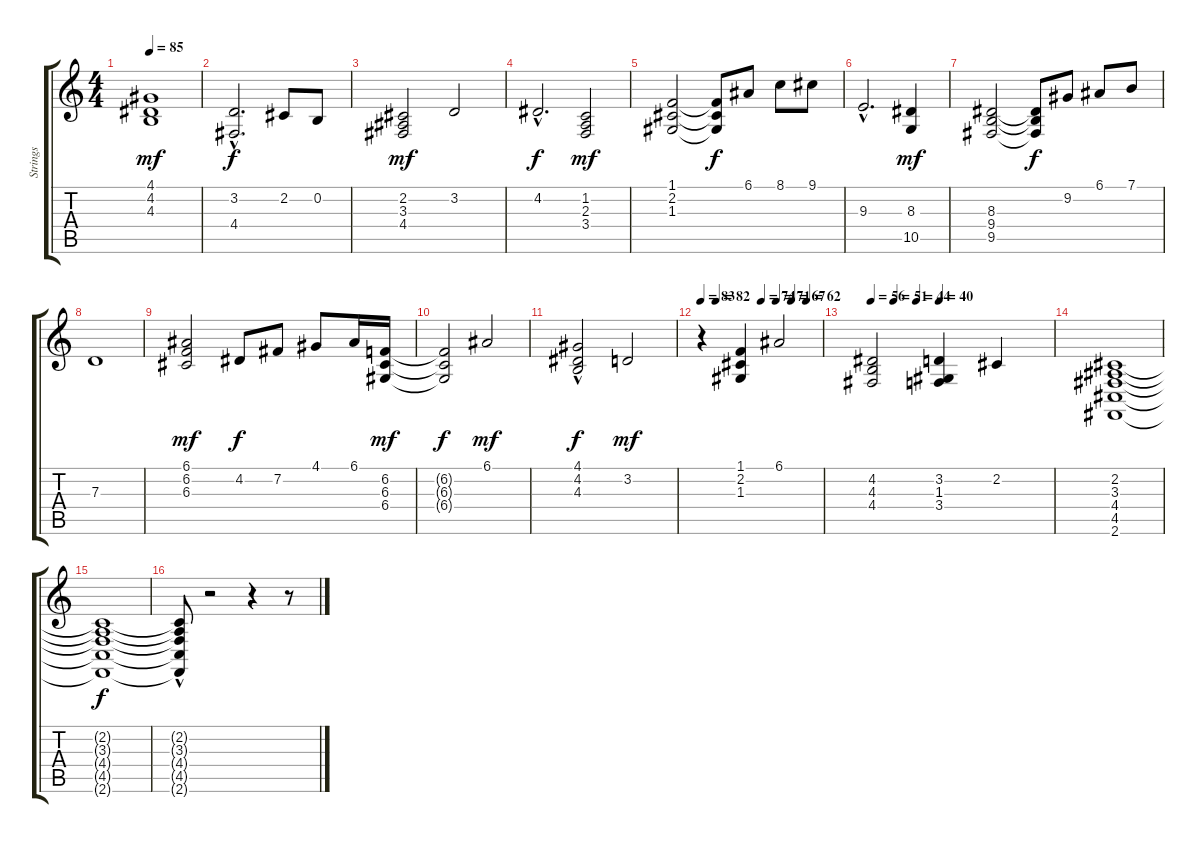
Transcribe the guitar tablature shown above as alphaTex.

\track ("Strings" "Strings") {instrument stringensemble1}
\staff {score tabs}
\tuning (E4 B3 G3 D3 A2 E2) {hide}
\ts (4 4)
\tempo 85
\clef g2
\ks c
(4.1 4.2 4.3).1{dy mf} |
(3.2{hac} 4.4).2{d dy f} 2.2.8{volume 12} 0.2.8{volume 13} |
(2.2 3.3 4.4).2{dy mf volume 13} 3.2.2{volume 10} |
4.2{hac}.2{d dy f} (1.2 2.3 3.4).2{dy mf volume 10} |
(1.1 2.2 1.3).2{volume 10} (1.1{t} 2.2{t} 1.3{t}).8{dy f} 6.1.8{volume 11} 8.1.8{volume 12} 9.1.8{volume 13} |
9.3{hac}.2{d volume 11} (8.3 10.5).4{dy mf volume 9} |
(8.3 9.4 9.5).2 (8.3{t} 9.4{t} 9.5{t}).8{dy f} 9.2.8{volume 11} 6.1.8{volume 12} 7.1.8{volume 12} |
7.3.1{volume 12} |
(6.1 6.2 6.3).2{dy mf volume 8} 4.2.8{dy f volume 11} 7.2.8{volume 11} 4.1.8{volume 12} 6.1.16{volume 12} (6.2 6.3 6.4).16{dy mf volume 11} |
(6.2{t} 6.3{t} 6.4{t}).2{dy f} 6.1.2{dy mf volume 10} |
(4.1{hac} 4.2 4.3{hac}).2{dy f} 3.2.2{dy mf volume 9} |
\tempo 83
\tempo (82 0.125)
\tempo (74 0.5)
\tempo (71 0.625)
\tempo (67 0.75)
\tempo (62 0.875)
r.4 (1.1 2.2 1.3).4{volume 5} 6.1.2{volume 11} |
\tempo 56
\tempo (51 0.125)
\tempo (44 0.25)
\tempo (40 0.375)
(4.2 4.3 4.4).2{volume 10} (3.2 1.3 3.4).4{volume 10} 2.2.4{volume 10} |
(2.2 3.3 4.4 4.5 2.6).1{volume 8} |
(2.2{t} 3.3{t} 4.4{t} 4.5{t} 2.6{t}).1{dy f} |
(2.2{t} 3.3{t} 4.4{t} 4.5{t} 2.6{hac t}).8 r.2 r.4 r.8
